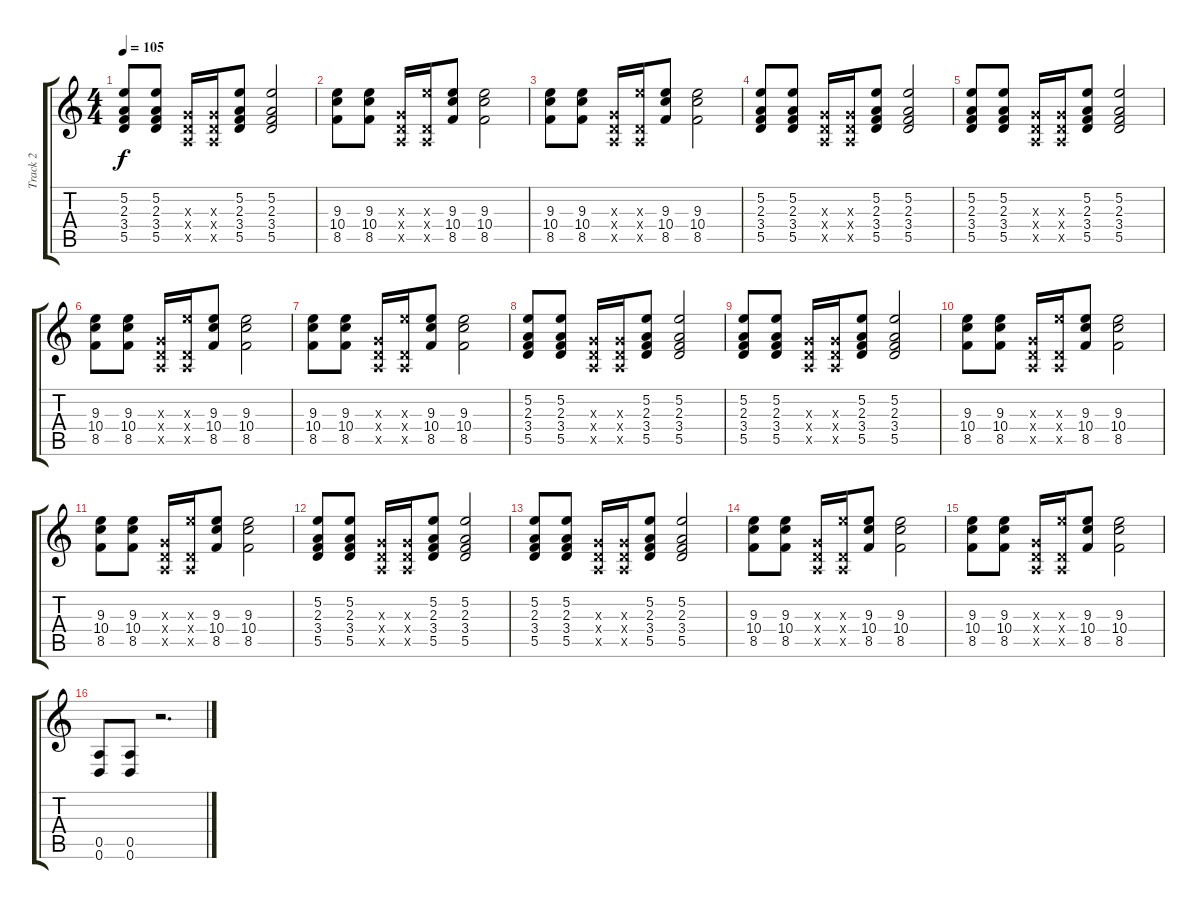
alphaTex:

\track ("Track 2" "Track 2") {instrument overdrivenguitar}
\staff {score tabs}
\tuning (E4 B3 G3 D3 A2 D2) {hide}
\ts (4 4)
\tempo 105
\clef g2
\ks c
(5.2 2.3 3.4 5.5).8{dy f} (5.2 2.3 3.4 5.5).8 (0.3{x} 0.4{x} 0.5{x}).16 (0.3{x} 0.4{x} 0.5{x}).16 (5.2 2.3 3.4 5.5).8 (5.2 2.3 3.4 5.5).2 |
(9.3 10.4 8.5).8 (9.3 10.4 8.5).8 (0.3{x} 0.4{x} 0.5{x}).16 (9.3{x} 0.4{x} 0.5{x}).16 (9.3 10.4 8.5).8 (9.3 10.4 8.5).2 |
(9.3 10.4 8.5).8 (9.3 10.4 8.5).8 (0.3{x} 0.4{x} 0.5{x}).16 (9.3{x} 0.4{x} 0.5{x}).16 (9.3 10.4 8.5).8 (9.3 10.4 8.5).2 |
(5.2 2.3 3.4 5.5).8{instrument overdrivenguitar} (5.2 2.3 3.4 5.5).8 (0.3{x} 0.4{x} 0.5{x}).16 (0.3{x} 0.4{x} 0.5{x}).16 (5.2 2.3 3.4 5.5).8 (5.2 2.3 3.4 5.5).2 |
(5.2 2.3 3.4 5.5).8 (5.2 2.3 3.4 5.5).8 (0.3{x} 0.4{x} 0.5{x}).16 (0.3{x} 0.4{x} 0.5{x}).16 (5.2 2.3 3.4 5.5).8 (5.2 2.3 3.4 5.5).2 |
(9.3 10.4 8.5).8 (9.3 10.4 8.5).8 (0.3{x} 0.4{x} 0.5{x}).16 (9.3{x} 0.4{x} 0.5{x}).16 (9.3 10.4 8.5).8 (9.3 10.4 8.5).2 |
(9.3 10.4 8.5).8 (9.3 10.4 8.5).8 (0.3{x} 0.4{x} 0.5{x}).16 (9.3{x} 0.4{x} 0.5{x}).16 (9.3 10.4 8.5).8 (9.3 10.4 8.5).2 |
(5.2 2.3 3.4 5.5).8 (5.2 2.3 3.4 5.5).8 (0.3{x} 0.4{x} 0.5{x}).16 (0.3{x} 0.4{x} 0.5{x}).16 (5.2 2.3 3.4 5.5).8 (5.2 2.3 3.4 5.5).2 |
(5.2 2.3 3.4 5.5).8 (5.2 2.3 3.4 5.5).8 (0.3{x} 0.4{x} 0.5{x}).16 (0.3{x} 0.4{x} 0.5{x}).16 (5.2 2.3 3.4 5.5).8 (5.2 2.3 3.4 5.5).2 |
(9.3 10.4 8.5).8 (9.3 10.4 8.5).8 (0.3{x} 0.4{x} 0.5{x}).16 (9.3{x} 0.4{x} 0.5{x}).16 (9.3 10.4 8.5).8 (9.3 10.4 8.5).2 |
(9.3 10.4 8.5).8 (9.3 10.4 8.5).8 (0.3{x} 0.4{x} 0.5{x}).16 (9.3{x} 0.4{x} 0.5{x}).16 (9.3 10.4 8.5).8 (9.3 10.4 8.5).2 |
(5.2 2.3 3.4 5.5).8{instrument overdrivenguitar} (5.2 2.3 3.4 5.5).8 (0.3{x} 0.4{x} 0.5{x}).16 (0.3{x} 0.4{x} 0.5{x}).16 (5.2 2.3 3.4 5.5).8 (5.2 2.3 3.4 5.5).2 |
(5.2 2.3 3.4 5.5).8 (5.2 2.3 3.4 5.5).8 (0.3{x} 0.4{x} 0.5{x}).16 (0.3{x} 0.4{x} 0.5{x}).16 (5.2 2.3 3.4 5.5).8 (5.2 2.3 3.4 5.5).2 |
(9.3 10.4 8.5).8 (9.3 10.4 8.5).8 (0.3{x} 0.4{x} 0.5{x}).16 (9.3{x} 0.4{x} 0.5{x}).16 (9.3 10.4 8.5).8 (9.3 10.4 8.5).2 |
(9.3 10.4 8.5).8 (9.3 10.4 8.5).8 (0.3{x} 0.4{x} 0.5{x}).16 (9.3{x} 0.4{x} 0.5{x}).16 (9.3 10.4 8.5).8 (9.3 10.4 8.5).2 |
(0.5 0.6).8 (0.5 0.6).8 r.2{d}
